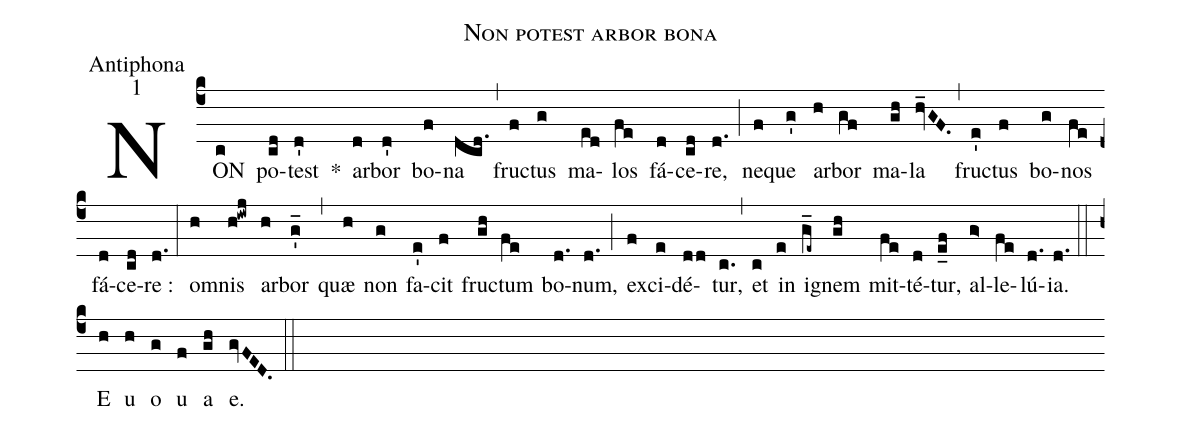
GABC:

name:Non potest arbor bona;
office-part:Antiphona;
mode:1;
%%
(c4) NON(c) po(cd)test(d') *() ar(d)bor(d') bo(f)na(dcd.) (,) fru(f)ctus(g) ma(ed)los(fe) fá(d)ce(cd)re,(d.) (;) ne(f)que(g') ar(h)bor(gf) ma(gh)la(hv_GF.) (,) fru(e')ctus(f) bo(g)nos(fe) fá(d)ce(cd)re :(d.) (:) o(h)mnis(h!iwj) ar(h)bor(g'_) (,) quæ(h) non(g) fa(e')cit(f) fru(gh)ctum(fe) bo(d.)num,(d.) (;) ex(f)ci(e)dé(dd)tur,(c.) (,) et(c) in(e) i(g_e~)gnem(gh) mit(fe)té(d)tur,(e_f) al(g>)le(fe)lú(d.)ia.(d.) (::) E(h) u(h) o(g) u(f) a(gh) e.(gvFED.) (::)
